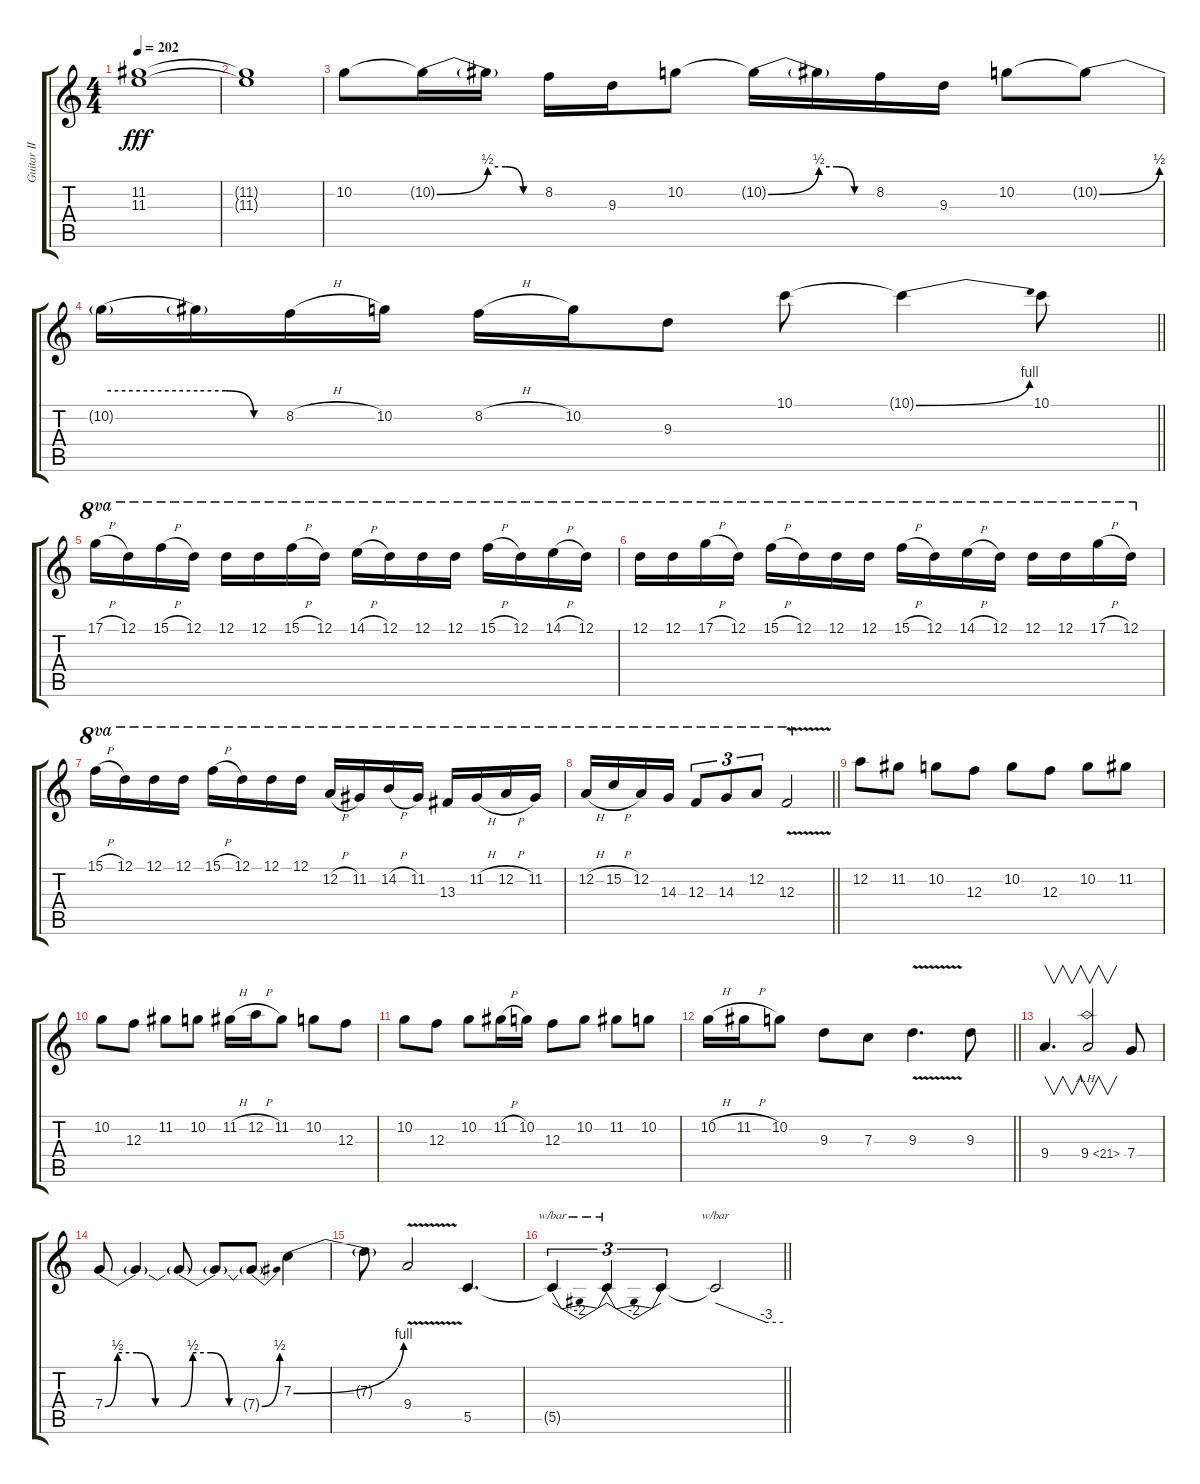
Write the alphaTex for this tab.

\track ("Guitar II" "Guitar II") {instrument distortionguitar}
\staff {score tabs}
\tuning (D4 A3 F3 C3 G2 D2) {hide}
\ts (4 4)
\tempo 202
\clef g2
\ks c
(11.2 11.3).1{dy fff} |
(11.2{t} 11.3{t}).1 |
10.2.8 10.2{be (bend 0 0 60 2) t}.16 10.2{be (custom 0 2 20 2 40 0 60 0) t}.16 8.2.16 9.3.16 10.2.8 10.2{be (bend 0 0 60 2) t}.16 10.2{be (custom 0 2 20 2 40 0 60 0) t}.16 8.2.16 9.3.16 10.2.8 10.2{be (bend 0 0 60 2) t}.8 |
\barLineRight lightlight
10.2{be (hold 0 2 60 2) t}.16 10.2{be (custom 0 2 20 2 40 0 60 0) t}.16 8.2{h}.16 10.2.16 8.2{h}.16 10.2.16 9.3.8 10.1.8 10.1{be (bend 0 0 60 4) t}.4 10.1.8 |
17.1{h}.16{ot 8va} 12.1.16{ot 8va} 15.1{h}.16{ot 8va} 12.1.16{ot 8va} 12.1.16{ot 8va} 12.1.16{ot 8va} 15.1{h}.16{ot 8va} 12.1.16{ot 8va} 14.1{h}.16{ot 8va} 12.1.16{ot 8va} 12.1.16{ot 8va} 12.1.16{ot 8va} 15.1{h}.16{ot 8va} 12.1.16{ot 8va} 14.1{h}.16{ot 8va} 12.1.16{ot 8va} |
12.1.16{ot 8va} 12.1.16{ot 8va} 17.1{h}.16{ot 8va} 12.1.16{ot 8va} 15.1{h}.16{ot 8va} 12.1.16{ot 8va} 12.1.16{ot 8va} 12.1.16{ot 8va} 15.1{h}.16{ot 8va} 12.1.16{ot 8va} 14.1{h}.16{ot 8va} 12.1.16{ot 8va} 12.1.16{ot 8va} 12.1.16{ot 8va} 17.1{h}.16{ot 8va} 12.1.16{ot 8va} |
15.1{h}.16{ot 8va} 12.1.16{ot 8va} 12.1.16{ot 8va} 12.1.16{ot 8va} 15.1{h}.16{ot 8va} 12.1.16{ot 8va} 12.1.16{ot 8va} 12.1.16{ot 8va} 12.2{h}.16{ot 8va} 11.2.16{ot 8va} 14.2{h}.16{ot 8va} 11.2.16{ot 8va} 13.3.16{ot 8va} 11.2{h}.16{ot 8va} 12.2{h}.16{ot 8va} 11.2.16{ot 8va} |
\barLineRight lightlight
12.2{h}.16{ot 8va} 15.2{h}.16{ot 8va} 12.2.16{ot 8va} 14.3.16{ot 8va} 12.3.8{tu (3 2) ot 8va} 14.3.8{tu (3 2) ot 8va} 12.2.8{tu (3 2) ot 8va} 12.3{v}.2{ot 8va} |
12.2.8 11.2.8 10.2.8 12.3.8 10.2.8 12.3.8 10.2.8 11.2.8 |
10.2.8 12.3.8 11.2.8 10.2.8 11.2{h}.16 12.2{h}.16 11.2.8 10.2.8 12.3.8 |
10.2.8 12.3.8 10.2.8 11.2{h}.16 10.2.16 12.3.8 10.2.8 11.2.8 10.2.8 |
\barLineRight lightlight
10.2{h}.16 11.2{h}.16 10.2.8 9.3.8 7.3.8 9.3{v}.4{d} 9.3.8 |
9.4.4{v d} 9.4{ah 12}.2{v} 7.4.8 |
7.4{be (custom 0 0 10 2 25 2 40 0 60 0)}.8 7.4{t}.4 7.4{be (custom 0 0 10 2 25 2 40 0 60 0) t}.8 7.4{t}.8 7.4{be (bend 0 0 60 2) t}.8 7.3{be (bend 0 0 60 4)}.4 |
7.3{t}.8 9.4{v}.2 5.5.4{d} |
\barLineRight lightlight
5.5{t}.4{tu (3 2) tbe (dip default 0 0 30 -8 60 0)} 5.5{t}.4{tu (3 2) tbe (dip default 0 0 30 -8 60 0)} 5.5{t}.4{tu (3 2)} 5.5{t}.2{tbe (custom default 0 0 45 -12 60 -12)}
